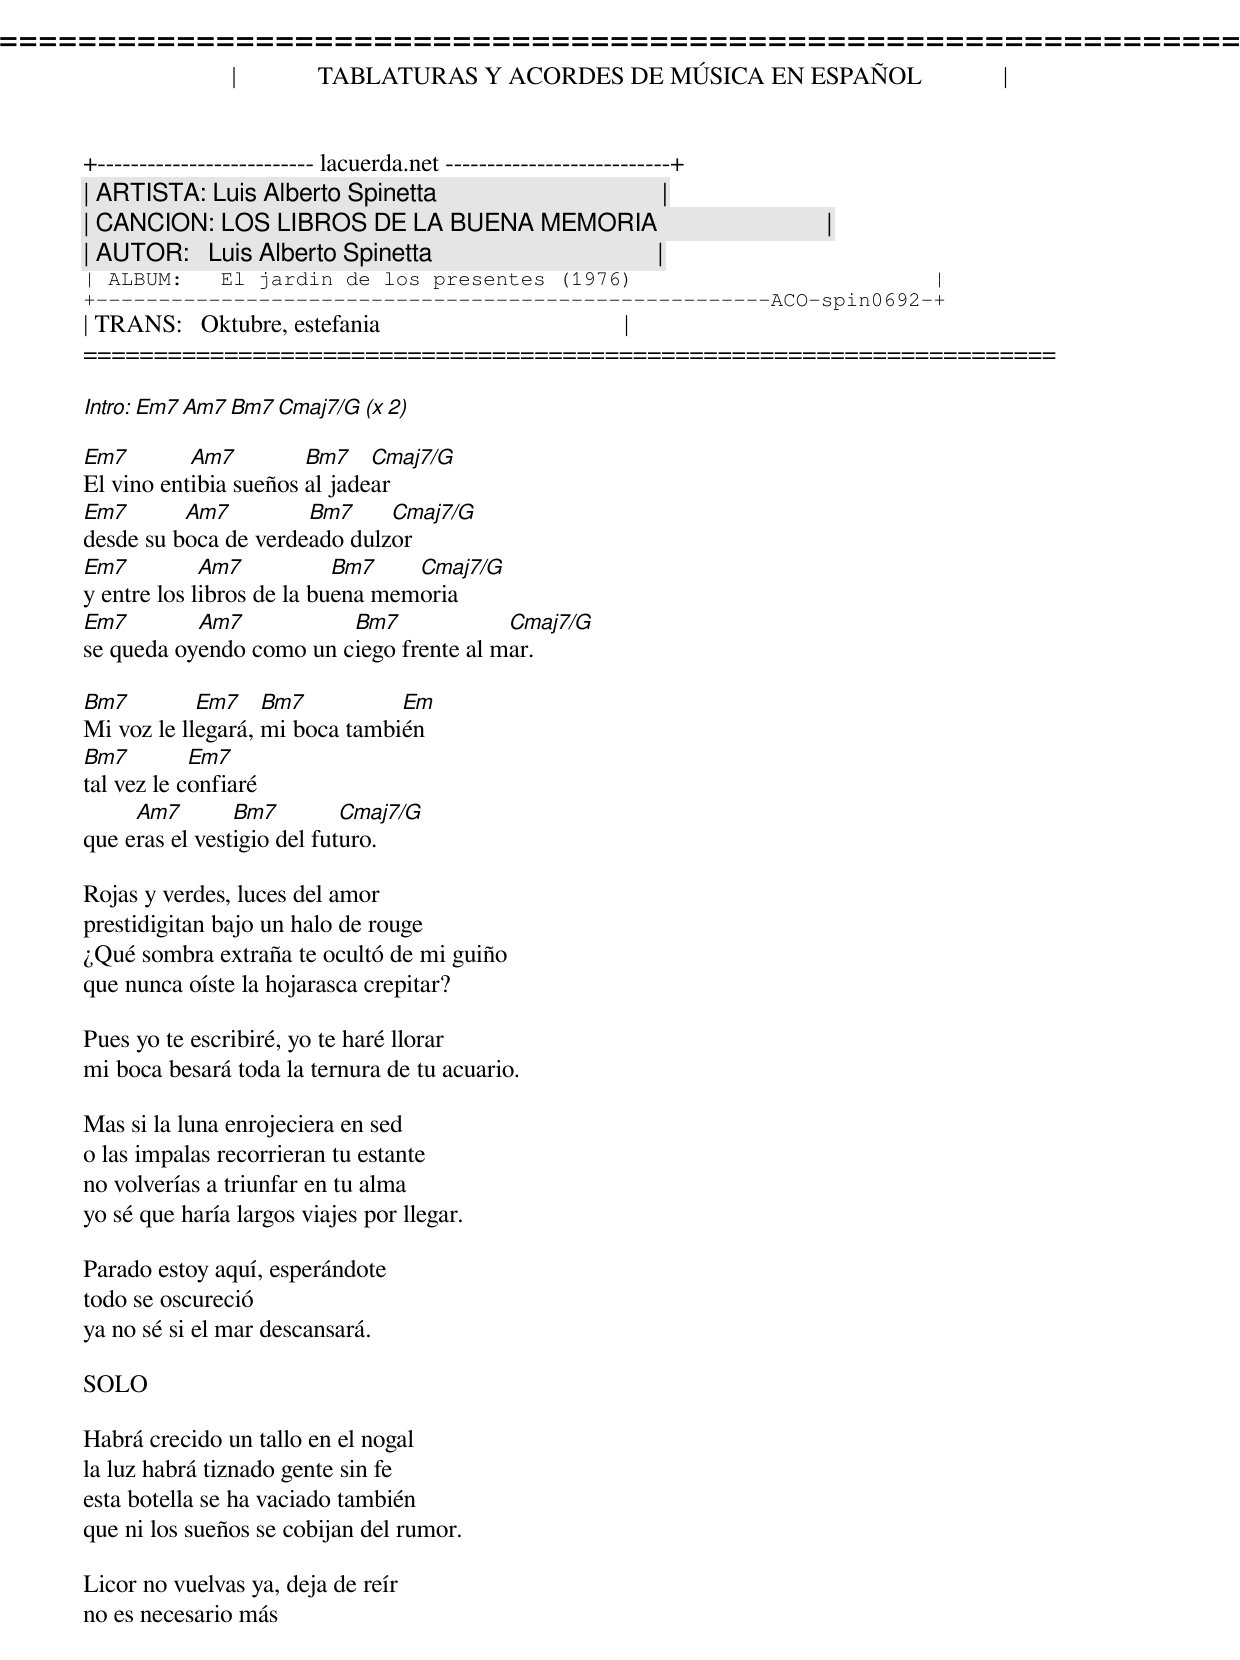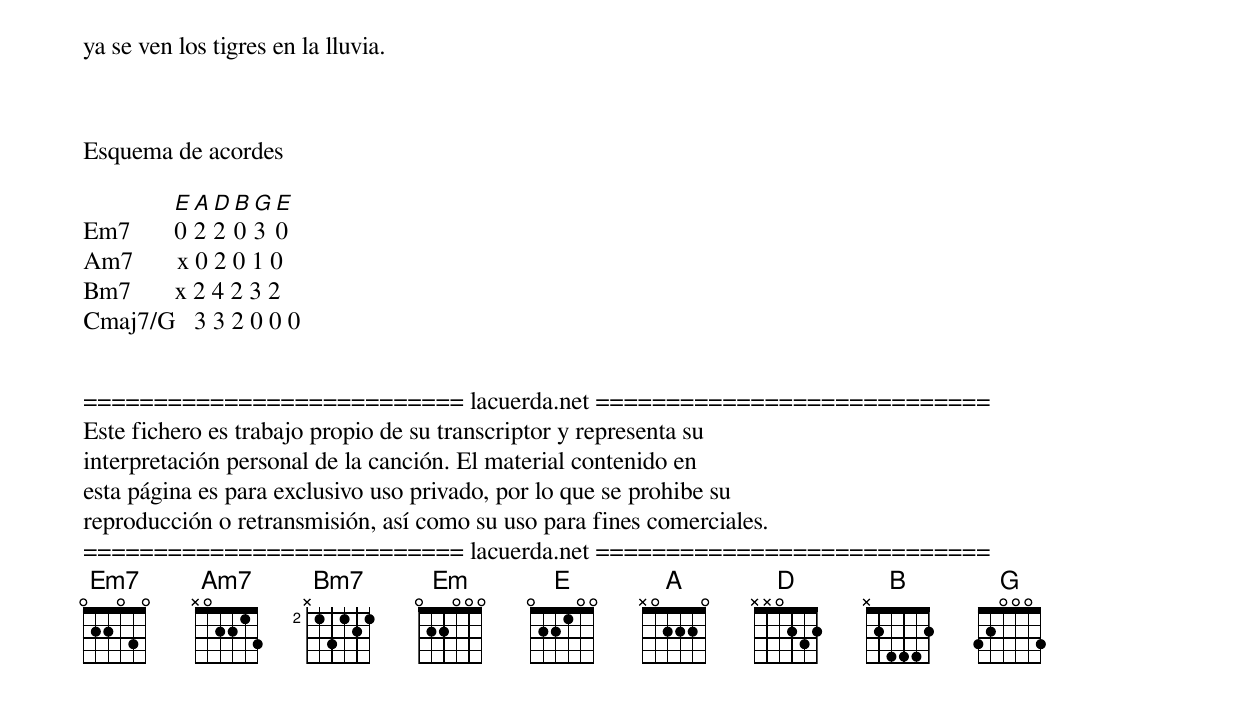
=====================================================================
|             TABLATURAS Y ACORDES DE MÚSICA EN ESPAÑOL             |
+-------------------------- lacuerda.net ---------------------------+
| ARTISTA: Luis Alberto Spinetta                                    |
| CANCION: LOS LIBROS DE LA BUENA MEMORIA                           |
| AUTOR:   Luis Alberto Spinetta                                    |
| ALBUM:   El jardin de los presentes (1976)                        |
+------------------------------------------------------ACO-spin0692-+
| TRANS:   Oktubre, estefania                                       |
=====================================================================

Intro: Em7 Am7 Bm7 Cmaj7/G (x 2)

Em7        Am7         Bm7    Cmaj7/G
El vino entibia sueños al jadear
Em7       Am7         Bm7     Cmaj7/G
desde su boca de verdeado dulzor
Em7          Am7           Bm7    Cmaj7/G
y entre los libros de la buena memoria
Em7        Am7           Bm7             Cmaj7/G
se queda oyendo como un ciego frente al mar.

Bm7         Em7    Bm7          Em
Mi voz le llegará, mi boca también
Bm7         Em7
tal vez le confiaré
     Am7        Bm7         Cmaj7/G
que eras el vestigio del futuro.

Rojas y verdes, luces del amor
prestidigitan bajo un halo de rouge
¿Qué sombra extraña te ocultó de mi guiño
que nunca oíste la hojarasca crepitar?

Pues yo te escribiré, yo te haré llorar
mi boca besará toda la ternura de tu acuario.

Mas si la luna enrojeciera en sed
o las impalas recorrieran tu estante
no volverías a triunfar en tu alma
yo sé que haría largos viajes por llegar.

Parado estoy aquí, esperándote
todo se oscureció
ya no sé si el mar descansará.

SOLO

Habrá crecido un tallo en el nogal
la luz habrá tiznado gente sin fe
esta botella se ha vaciado también
que ni los sueños se cobijan del rumor.

Licor no vuelvas ya, deja de reír
no es necesario más
ya se ven los tigres en la lluvia.



Esquema de acordes

          E A D B G E
Em7       0 2 2 0 3 0
Am7       x 0 2 0 1 0
Bm7       x 2 4 2 3 2
Cmaj7/G   3 3 2 0 0 0


=========================== lacuerda.net ============================
Este fichero es trabajo propio de su transcriptor y representa su
interpretación personal de la canción. El material contenido en
esta página es para exclusivo uso privado, por lo que se prohibe su
reproducción o retransmisión, así como su uso para fines comerciales.
=========================== lacuerda.net ============================
